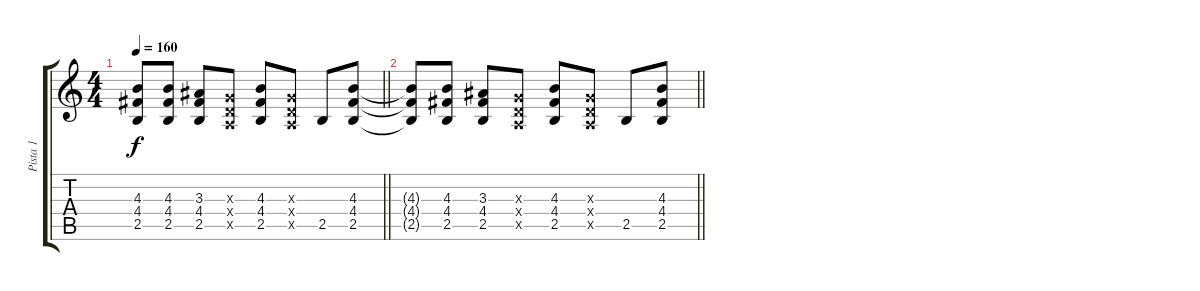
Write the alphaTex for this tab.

\track ("Pista 1" "Pista 1") {instrument distortionguitar}
\staff {score tabs}
\tuning (E4 B3 G3 D3 A2 E2) {hide}
\ts (4 4)
\tempo 160
\clef g2
\barLineRight lightlight
\ks c
(4.3 4.4 2.5).8{dy f} (4.3 4.4 2.5).8 (3.3 4.4 2.5).8 (0.3{x} 0.4{x} 0.5{x}).8 (4.3 4.4 2.5).8 (0.3{x} 0.4{x} 0.5{x}).8 2.5.8 (4.3 4.4 2.5).8 |
\barLineRight lightlight
(4.3{t} 4.4{t} 2.5{t}).8 (4.3 4.4 2.5).8 (3.3 4.4 2.5).8 (0.3{x} 0.4{x} 0.5{x}).8 (4.3 4.4 2.5).8 (0.3{x} 0.4{x} 0.5{x}).8 2.5.8 (4.3 4.4 2.5).8
